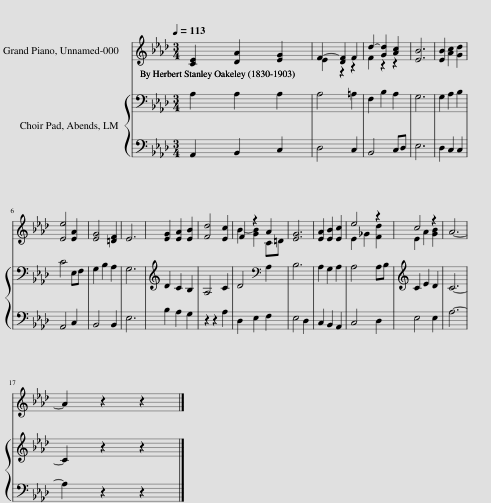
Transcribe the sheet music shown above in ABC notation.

X:1
%%score ( 1 2 ) { 3 | 4 }
L:1/8
Q:1/4=113
M:3/4
I:linebreak $
K:Ab
V:1 treble
V:2 treble
V:3 bass
V:4 bass
V:1
 [CE]2 [DA]2 [EG]2 | F2- [DF]2 F2 | d2- [Gd]2 [Ac]2 | [EB]6 | [EB]2 [Ac]2 [Gd]2 |$ %5
 [Ee]4 [EA]2 | [EG]4 [=DF]2 | E6 | [EG]2 [EA]2 [EB]2 | [Fd]4 [Ec]2 | %10
 F2 z2 A2 | [EG]6 | [EA]2 [EB]2 [Ec]2 | e4 z2 | c4 z2 | %15
 A6- |$ A2 z2 z2 |] %17
V:2
 x6 | E2 z2 z2 | F2 z2 z2 | x6 | x6 |$ %5
 x6 | x6 | x6 | x6 | x6 | %10
 B2- [GB]2 C=D | x6 | x6 | E2 _G2 [Fd]2 | E2 A2 [GB]2 | %15
 x6 |$ x6 |] %17
V:3
 A,2 A,2 A,2 | A,4 =A,2 | F,2 B,2 A,2 | G,6 | G,2 A,2 B,2 |$ %5
 C4 E,F, | G,2 B,2 A,2 | G,6 | D2 C2 B,2 | A,4 C2 | %10
 D4[K:bass] A,2 | B,6 | A,2 G,2 A,2 | A,4 A,B, | C2 E2 D2 | %15
 C6- |$ C2 z2 z2 |] %17
V:4
 A,,2 B,,2 C,2 | D,4 C,2 | B,,4 C,D, | E,6 | D,2 C,2 C,2 |$ %5
 A,,4 C,2 | B,,4 B,,2 | E,6 | B,2 A,2 G,2 | z2 z2 A,2 | %10
 D,2 E,2 F,2 | E,4 D,2 | C,2 B,,2 A,,2 | C,4 D,2 | E,4 E,2 | %15
 A,6- |$ A,2 z2 z2 |] %17
